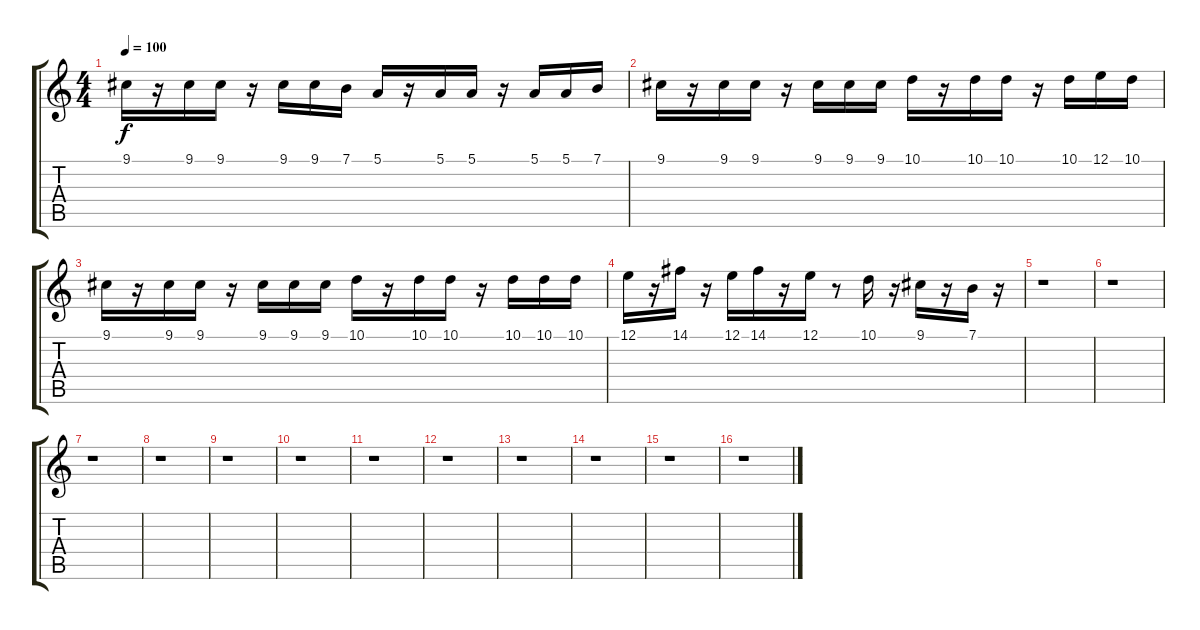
\track "" {instrument trumpet}
\staff {score tabs}
\tuning (E4 B3 G3 D3 A2 E2) {hide}
\ts (4 4)
\tempo 100
\clef g2
\ks c
9.1.16{dy f} r.16 9.1.16 9.1.16 r.16 9.1.16 9.1.16 7.1.16 5.1.16 r.16 5.1.16 5.1.16 r.16 5.1.16 5.1.16 7.1.16 |
9.1.16 r.16 9.1.16 9.1.16 r.16 9.1.16 9.1.16 9.1.16 10.1.16 r.16 10.1.16 10.1.16 r.16 10.1.16 12.1.16 10.1.16 |
9.1.16 r.16 9.1.16 9.1.16 r.16 9.1.16 9.1.16 9.1.16 10.1.16 r.16 10.1.16 10.1.16 r.16 10.1.16 10.1.16 10.1.16 |
12.1.16 r.16 14.1.16 r.16 12.1.16 14.1.16 r.16 12.1.16 r.8 10.1.16 r.16 9.1.16 r.16 7.1.16 r.16 |
r.1 |
r.1 |
r.1 |
r.1 |
r.1 |
r.1 |
r.1 |
r.1 |
r.1 |
r.1 |
r.1 |
r.1
